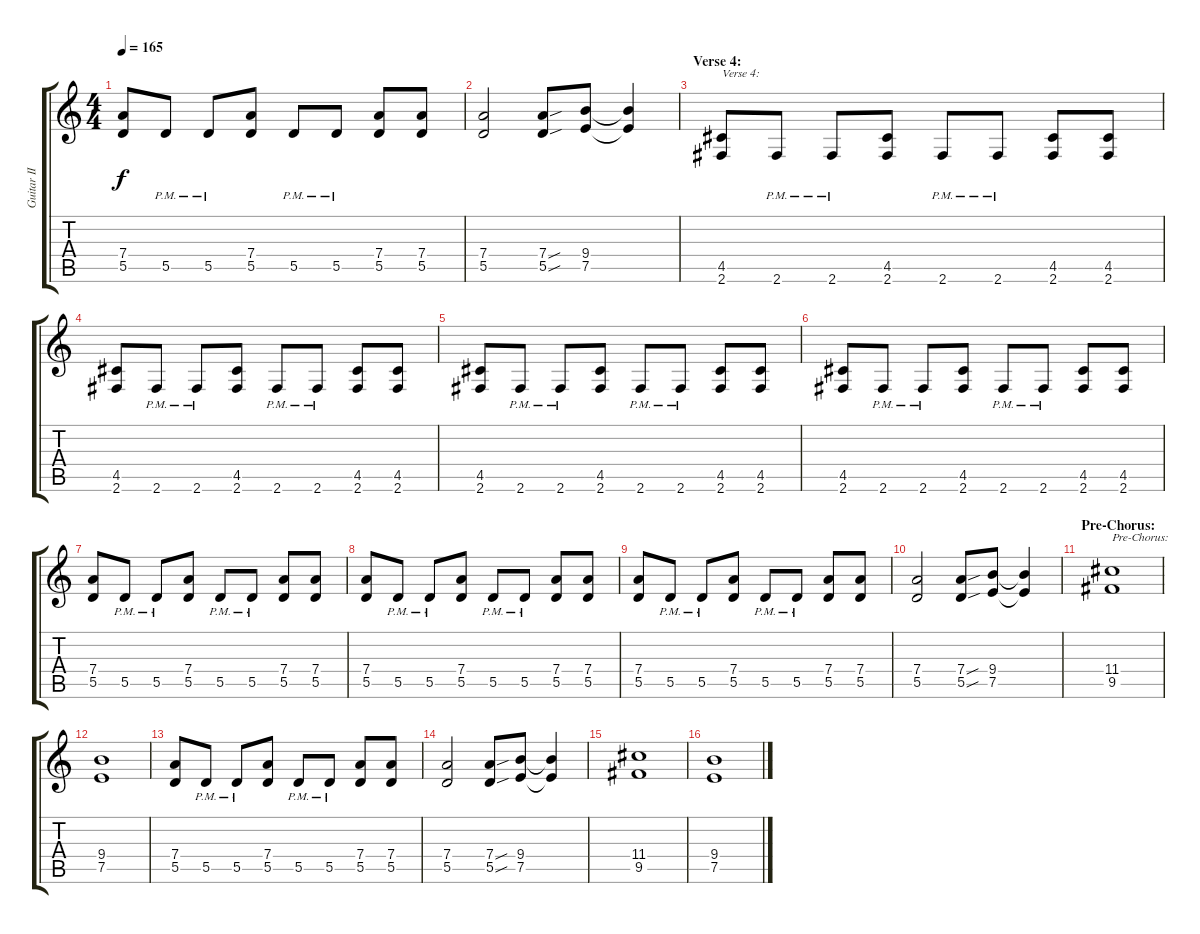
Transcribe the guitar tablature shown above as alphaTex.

\track ("Guitar II" "Guitar II") {instrument distortionguitar}
\staff {score tabs}
\tuning (E4 B3 G3 D3 A2 E2) {hide}
\ts (4 4)
\tempo 165
\clef g2
\ks c
(7.4 5.5).8{dy f} 5.5{pm}.8 5.5{pm}.8 (7.4 5.5).8 5.5{pm}.8 5.5{pm}.8 (7.4 5.5).8 (7.4 5.5).8 |
(7.4 5.5).2 (7.4{sou} 5.5{sou}).8 (9.4 7.5).8 (9.4{t} 7.5{t}).4 |
\section ("" "Verse 4:")
(4.5 2.6).8{txt "Verse 4:"} 2.6{pm}.8 2.6{pm}.8 (4.5 2.6).8 2.6{pm}.8 2.6{pm}.8 (4.5 2.6).8 (4.5 2.6).8 |
(4.5 2.6).8 2.6{pm}.8 2.6{pm}.8 (4.5 2.6).8 2.6{pm}.8 2.6{pm}.8 (4.5 2.6).8 (4.5 2.6).8 |
(4.5 2.6).8 2.6{pm}.8 2.6{pm}.8 (4.5 2.6).8 2.6{pm}.8 2.6{pm}.8 (4.5 2.6).8 (4.5 2.6).8 |
(4.5 2.6).8 2.6{pm}.8 2.6{pm}.8 (4.5 2.6).8 2.6{pm}.8 2.6{pm}.8 (4.5 2.6).8 (4.5 2.6).8 |
(7.4 5.5).8 5.5{pm}.8 5.5{pm}.8 (7.4 5.5).8 5.5{pm}.8 5.5{pm}.8 (7.4 5.5).8 (7.4 5.5).8 |
(7.4 5.5).8 5.5{pm}.8 5.5{pm}.8 (7.4 5.5).8 5.5{pm}.8 5.5{pm}.8 (7.4 5.5).8 (7.4 5.5).8 |
(7.4 5.5).8 5.5{pm}.8 5.5{pm}.8 (7.4 5.5).8 5.5{pm}.8 5.5{pm}.8 (7.4 5.5).8 (7.4 5.5).8 |
(7.4 5.5).2 (7.4{sou} 5.5{sou}).8 (9.4 7.5).8 (9.4{t} 7.5{t}).4 |
\section ("" "Pre-Chorus:")
(11.4 9.5).1{txt "Pre-Chorus:"} |
(9.4 7.5).1 |
(7.4 5.5).8 5.5{pm}.8 5.5{pm}.8 (7.4 5.5).8 5.5{pm}.8 5.5{pm}.8 (7.4 5.5).8 (7.4 5.5).8 |
(7.4 5.5).2 (7.4{sou} 5.5{sou}).8 (9.4 7.5).8 (9.4{t} 7.5{t}).4 |
(11.4 9.5).1 |
(9.4 7.5).1
